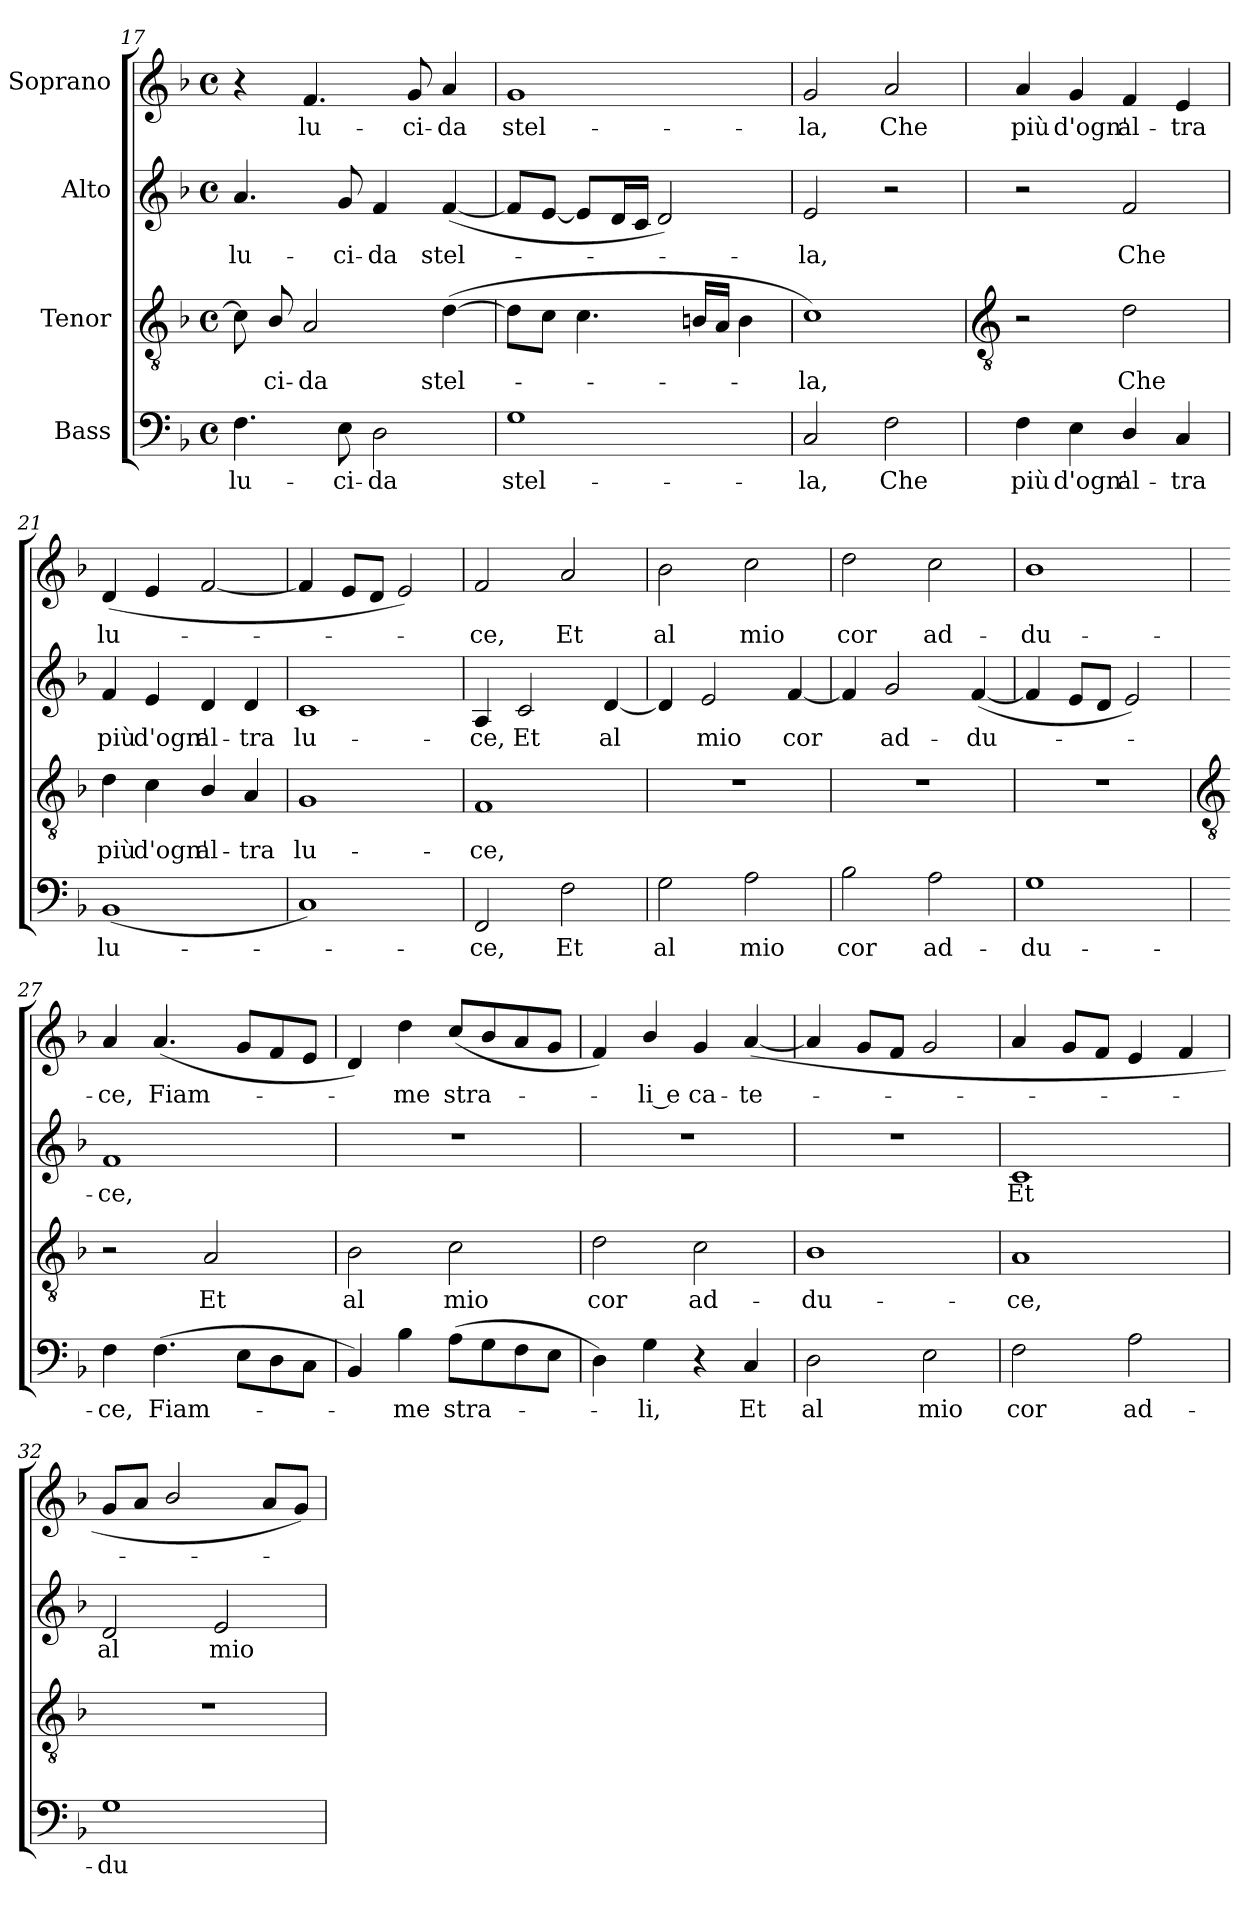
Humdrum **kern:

**kern	**text	**kern	**text	**kern	**text	**kern	**text
*part4	*part4	*part3	*part3	*part2	*part2	*part1	*part1
*staff4	*staff4	*staff3	*staff3	*staff2	*staff2	*staff1	*staff1
*I"Bass	*	*I"Tenor	*	*I"Alto	*	*I"Soprano	*
*clefF4	*	*clefGv2	*	*clefG2	*	*clefG2	*
*k[b-]	*	*k[b-]	*	*k[b-]	*	*k[b-]	*
*F:	*	*F:	*	*F:	*	*F:	*
*M4/4	*	*M4/4	*	*M4/4	*	*M4/4	*
*met(c)	*	*met(c)	*	*met(c)	*	*met(c)	*
=17	=17	=17	=17	=17	=17	=17	=17
!	!LO:LY:b	!	!	!	!LO:LY:b	!	!
4.F	lu-	8c]	.	4.a	lu-	4r	.
!	!	!	!LO:LY:b	!	!	!	!
.	.	8B-/	ci-	.	.	.	.
!	!	!	!LO:LY:b	!	!	!	!LO:LY:b
.	.	2A	-da	.	.	4.f	lu-
!	!LO:LY:b	!	!	!	!LO:LY:b	!	!
8E	-ci-	.	.	8g	-ci-	.	.
!	!LO:LY:b	!	!	!	!LO:LY:b	!	!
2D	-da	.	.	4f	-da	.	.
!	!	!	!	!	!	!	!LO:LY:b
.	.	.	.	.	.	8g	-ci-
!	!	!	!LO:LY:b	!	!LO:LY:b	!	!LO:LY:b
.	.	(>[4d	stel-	(<[4f	stel-	4a	-da
=18	=18	=18	=18	=18	=18	=18	=18
!	!LO:LY:b	!	!	!	!	!	!LO:LY:b
1G	stel-	8dL]	.	8fL]	.	1g	stel-
.	.	8cJ	.	[8eJ	.	.	.
.	.	4.c	.	8eL]	.	.	.
.	.	.	.	16dL	.	.	.
.	.	.	.	16cJJ	.	.	.
.	.	.	.	2d)	.	.	.
.	.	16BnLL	.	.	.	.	.
.	.	16AJJ	.	.	.	.	.
.	.	4B	.	.	.	.	.
=19	=19	=19	=19	=19	=19	=19	=19
!	!LO:LY:b	!	!LO:LY:b	!	!LO:LY:b	!	!LO:LY:b
2C	-la,	1c)	la,	2e	la,	2g	-la,
!	!LO:LY:b	!	!	!	!	!	!LO:LY:b
2F	Che	.	.	2r	.	2a	Che
!!LO:LB:g=z
=20	=20	=20	=20	=20	=20	=20	=20
*	*	*clefGv2	*	*	*	*	*
!	!LO:LY:b	!	!	!	!	!	!LO:LY:b
4F	più	2r	.	2r	.	4a	più
!	!LO:LY:b	!	!	!	!	!	!LO:LY:b
4E	d'ogn'	.	.	.	.	4g	d'ogn'
!	!LO:LY:b	!	!LO:LY:b	!	!LO:LY:b	!	!LO:LY:b
4D/	al-	2d	Che	2f	Che	4f	al-
!	!LO:LY:b	!	!	!	!	!	!LO:LY:b
4C	-tra	.	.	.	.	4e	-tra
=21	=21	=21	=21	=21	=21	=21	=21
!	!LO:LY:b	!	!LO:LY:b	!	!LO:LY:b	!	!LO:LY:b
(<1BB-	lu-	4d	più	4f	più	(<4d	lu-
!	!	!	!LO:LY:b	!	!LO:LY:b	!	!
.	.	4c	d'ogn'	4e	d'ogn'	4e	.
!	!	!	!LO:LY:b	!	!LO:LY:b	!	!
.	.	4B-/	al-	4d	al-	[2f	.
!	!	!	!LO:LY:b	!	!LO:LY:b	!	!
.	.	4A	-tra	4d	-tra	.	.
=22	=22	=22	=22	=22	=22	=22	=22
!	!	!	!LO:LY:b	!	!LO:LY:b	!	!
1C)	.	1G	lu-	1c	lu-	4f]	.
.	.	.	.	.	.	8eL	.
.	.	.	.	.	.	8dJ	.
.	.	.	.	.	.	2e)	.
=23	=23	=23	=23	=23	=23	=23	=23
!	!LO:LY:b	!	!LO:LY:b	!	!LO:LY:b	!	!LO:LY:b
2FF	ce,	1F	-ce,	4A	-ce,	2f	ce,
!	!	!	!	!	!LO:LY:b	!	!
.	.	.	.	2c	Et	.	.
!	!LO:LY:b	!	!	!	!	!	!LO:LY:b
2F	Et	.	.	.	.	2a	Et
!	!	!	!	!	!LO:LY:b	!	!
.	.	.	.	[4d	al	.	.
=24	=24	=24	=24	=24	=24	=24	=24
!	!LO:LY:b	!	!	!	!	!	!LO:LY:b
2G	al	1r	.	4d]	.	2b-	al
!	!	!	!	!	!LO:LY:b	!	!
.	.	.	.	2e	mio	.	.
!	!LO:LY:b	!	!	!	!	!	!LO:LY:b
2A	mio	.	.	.	.	2cc	mio
!	!	!	!	!	!LO:LY:b	!	!
.	.	.	.	[4f	cor	.	.
=25	=25	=25	=25	=25	=25	=25	=25
!	!LO:LY:b	!	!	!	!	!	!LO:LY:b
2B-	cor	1r	.	4f]	.	2dd	cor
!	!	!	!	!	!LO:LY:b	!	!
.	.	.	.	2g	ad-	.	.
!	!LO:LY:b	!	!	!	!	!	!LO:LY:b
2A	ad-	.	.	.	.	2cc	ad-
!	!	!	!	!	!LO:LY:b	!	!
.	.	.	.	(<[4f	-du-	.	.
=26	=26	=26	=26	=26	=26	=26	=26
!	!LO:LY:b	!	!	!	!	!	!LO:LY:b
1G	-du-	1r	.	4f]	.	1b-	-du-
.	.	.	.	8eL	.	.	.
.	.	.	.	8dJ	.	.	.
.	.	.	.	2e)	.	.	.
!!LO:LB:g=z
=27	=27	=27	=27	=27	=27	=27	=27
*	*	*clefGv2	*	*	*	*	*
!	!LO:LY:b	!	!	!	!LO:LY:b	!	!LO:LY:b
4F	-ce,	2r	.	1f	ce,	4a	-ce,
!	!LO:LY:b	!	!	!	!	!	!LO:LY:b
(>4.F	Fiam-	.	.	.	.	(<4.a	Fiam-
!	!	!	!LO:LY:b	!	!	!	!
.	.	2A	Et	.	.	.	.
8EL	.	.	.	.	.	8gL	.
8D	.	.	.	.	.	8f	.
8CJ	.	.	.	.	.	8eJ	.
=28	=28	=28	=28	=28	=28	=28	=28
!	!	!	!LO:LY:b	!	!	!	!
4BB-)	.	2B-	al	1r	.	4d)	.
!	!LO:LY:b	!	!	!	!	!	!LO:LY:b
4B-	me	.	.	.	.	4dd	me
!	!LO:LY:b	!	!LO:LY:b	!	!	!	!LO:LY:b
(>8AL	stra-	2c	mio	.	.	(<8ccL	stra-
8G	.	.	.	.	.	8b-	.
8F	.	.	.	.	.	8a	.
8EJ	.	.	.	.	.	8gJ	.
=29	=29	=29	=29	=29	=29	=29	=29
!	!	!	!LO:LY:b	!	!	!	!
4D)	.	2d	cor	1r	.	4f)	.
!	!LO:LY:b	!	!	!	!	!	!LO:LY:b
4G	li,	.	.	.	.	4b-/	li e
!	!	!	!LO:LY:b	!	!	!	!LO:LY:b
4r	.	2c	ad-	.	.	4g	ca-
!	!LO:LY:b	!	!	!	!	!	!LO:LY:b
4C	Et	.	.	.	.	(<[4a	-te-
=30	=30	=30	=30	=30	=30	=30	=30
!	!LO:LY:b	!	!LO:LY:b	!	!	!	!
2D	al	1B-	-du-	1r	.	4a]	.
.	.	.	.	.	.	8gL	.
.	.	.	.	.	.	8fJ	.
!	!LO:LY:b	!	!	!	!	!	!
2E	mio	.	.	.	.	2g	.
=31	=31	=31	=31	=31	=31	=31	=31
!	!LO:LY:b	!	!LO:LY:b	!	!LO:LY:b	!	!
2F	cor	1A	-ce,	1c	Et	4a	.
.	.	.	.	.	.	8gL	.
.	.	.	.	.	.	8fJ	.
!	!LO:LY:b	!	!	!	!	!	!
2A	ad-	.	.	.	.	4e	.
.	.	.	.	.	.	4f	.
=32	=32	=32	=32	=32	=32	=32	=32
!	!LO:LY:b	!	!	!	!LO:LY:b	!	!
1G	-du-	1r	.	2d	al	8gL	.
.	.	.	.	.	.	8aJ	.
.	.	.	.	.	.	2b-/	.
!	!	!	!	!	!LO:LY:b	!	!
.	.	.	.	2e	mio	.	.
.	.	.	.	.	.	8aL	.
.	.	.	.	.	.	8gJ)	.
=	=	=	=	=	=	=	=
*-	*-	*-	*-	*-	*-	*-	*-
